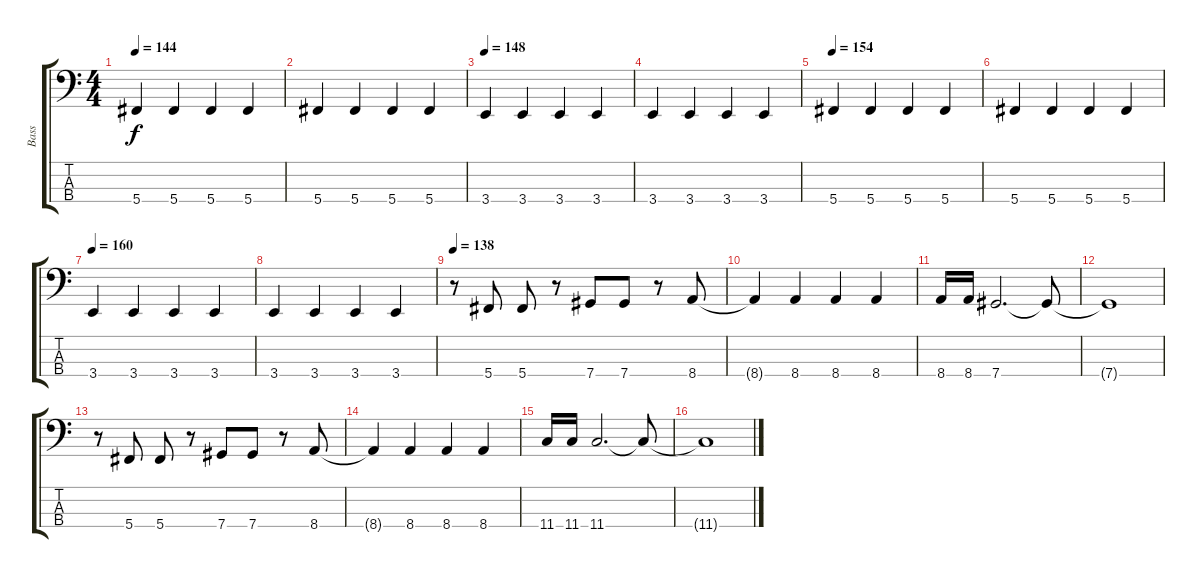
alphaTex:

\track ("Bass" "Bass") {instrument electricbasspick}
\staff {score tabs}
\tuning (Gb2 Db2 Ab1 Db1) {hide}
\ts (4 4)
\tempo 144
\clef f4
\ks c
5.4.4{dy f} 5.4.4 5.4.4 5.4.4 |
5.4.4 5.4.4 5.4.4 5.4.4 |
\tempo 148
3.4.4 3.4.4 3.4.4 3.4.4 |
3.4.4 3.4.4 3.4.4 3.4.4 |
\tempo 154
5.4.4 5.4.4 5.4.4 5.4.4 |
5.4.4 5.4.4 5.4.4 5.4.4 |
\tempo 160
3.4.4 3.4.4 3.4.4 3.4.4 |
3.4.4 3.4.4 3.4.4 3.4.4 |
\tempo 138
r.8 5.4.8 5.4.8 r.8 7.4.8 7.4.8 r.8 8.4.8 |
8.4{t}.4 8.4.4 8.4.4 8.4.4 |
8.4.16 8.4.16 7.4.2{d} 7.4{t}.8 |
7.4{t}.1 |
r.8 5.4.8 5.4.8 r.8 7.4.8 7.4.8 r.8 8.4.8 |
8.4{t}.4 8.4.4 8.4.4 8.4.4 |
11.4.16 11.4.16 11.4.2{d} 11.4{t}.8 |
11.4{t}.1
